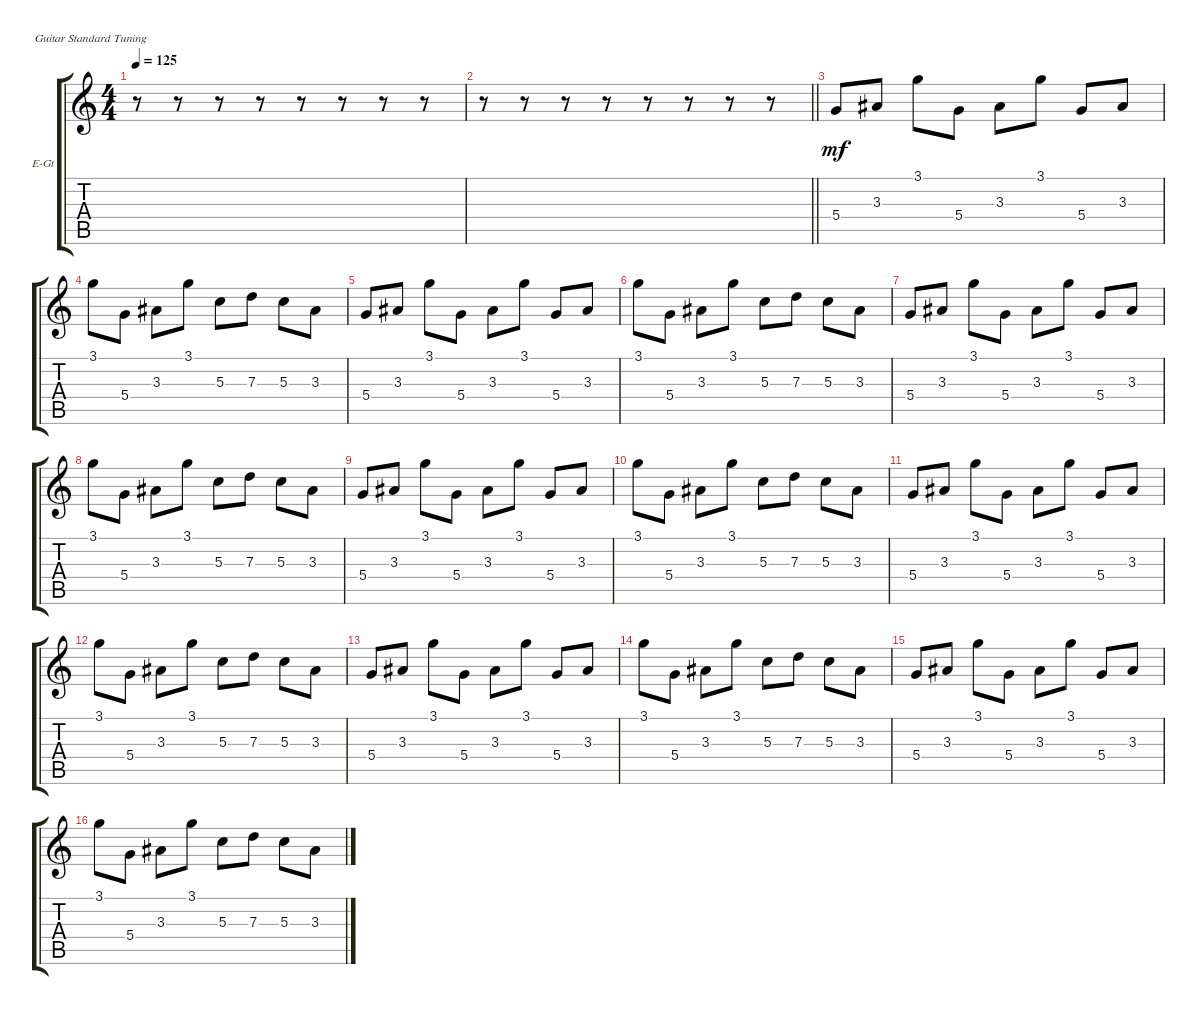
\defaultSystemsLayout 4
\bracketExtendMode groupsimilarinstruments
\firstSystemTrackNameOrientation horizontal
\otherSystemsTrackNameOrientation horizontal
\track ("Electric Guitar" "E-Gt") {instrument electricguitarclean}
\staff {score tabs}
\tuning (E4 B3 G3 D3 A2 E2)
\ts (4 4)
\tempo 125
\clef g2
\scale
0.333333
\ks c
r.8{dy mf} r.8 r.8 r.8 r.8 r.8 r.8 r.8 |
\barLineRight lightlight
r.8 r.8 r.8 r.8 r.8 r.8 r.8 r.8 |
5.4.8 3.3.8 3.1.8 5.4.8 3.3.8 3.1.8 5.4.8 3.3.8 |
3.1.8 5.4.8 3.3.8 3.1.8 5.3.8 7.3.8 5.3.8 3.3.8 |
5.4.8 3.3.8 3.1.8 5.4.8 3.3.8 3.1.8 5.4.8 3.3.8 |
3.1.8 5.4.8 3.3.8 3.1.8 5.3.8 7.3.8 5.3.8 3.3.8 |
5.4.8 3.3.8 3.1.8 5.4.8 3.3.8 3.1.8 5.4.8 3.3.8 |
3.1.8 5.4.8 3.3.8 3.1.8 5.3.8 7.3.8 5.3.8 3.3.8 |
5.4.8 3.3.8 3.1.8 5.4.8 3.3.8 3.1.8 5.4.8 3.3.8 |
3.1.8 5.4.8 3.3.8 3.1.8 5.3.8 7.3.8 5.3.8 3.3.8 |
5.4.8 3.3.8 3.1.8 5.4.8 3.3.8 3.1.8 5.4.8 3.3.8 |
3.1.8 5.4.8 3.3.8 3.1.8 5.3.8 7.3.8 5.3.8 3.3.8 |
5.4.8 3.3.8 3.1.8 5.4.8 3.3.8 3.1.8 5.4.8 3.3.8 |
3.1.8 5.4.8 3.3.8 3.1.8 5.3.8 7.3.8 5.3.8 3.3.8 |
5.4.8 3.3.8 3.1.8 5.4.8 3.3.8 3.1.8 5.4.8 3.3.8 |
3.1.8 5.4.8 3.3.8 3.1.8 5.3.8 7.3.8 5.3.8 3.3.8
